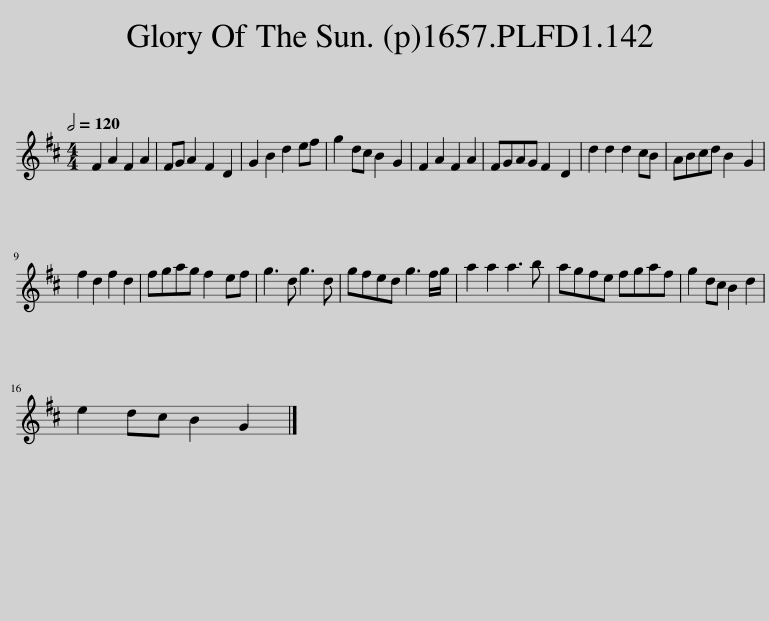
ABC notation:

X:1
L:1/8
Q:1/2=120
M:4/4
I:linebreak $
K:D
V:1 treble
V:1
 F2 A2 F2 A2 | FG A2 F2 D2 | G2 B2 d2 ef | g2 dc B2 G2 | F2 A2 F2 A2 | %5
 FGAG F2 D2 | d2 d2 d2 cB | ABcd B2 G2 |$ f2 d2 f2 d2 | fgag f2 ef | %10
 g3 d g3 d | gfed g3 f/g/ | a2 a2 a3 b | agfe fgaf | g2 dc B2 d2 |$ %15
 e2 dc B2 G2 |] %16
